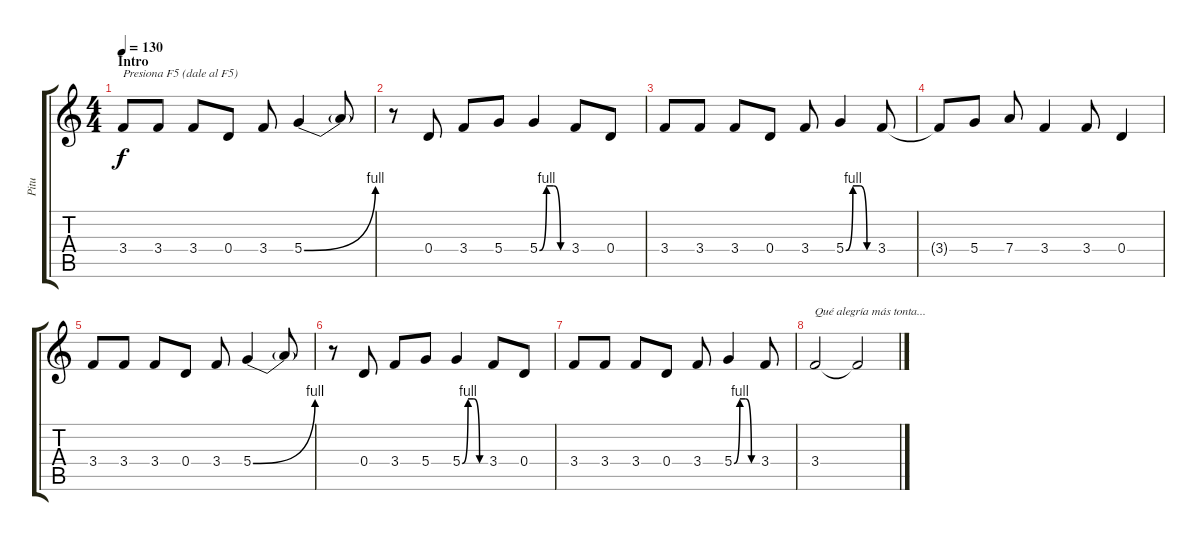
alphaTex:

\track ("Pitu" "Pitu") {instrument overdrivenguitar}
\staff {score tabs}
\tuning (E4 B3 G3 D3 A2 E2) {hide}
\ts (4 4)
\section ("" "Intro")
\tempo 130
\clef g2
\ks c
3.4.8{txt "Presiona F5 (dale al F5)" dy f instrument overdrivenguitar} 3.4.8 3.4.8 0.4.8 3.4.8 5.4{be (bend 0 0 60 4)}.4 5.4{t}.8 |
r.8 0.4.8 3.4.8 5.4.8 5.4{be (custom 0 0 15 4 30 4 45 0 60 0)}.4 3.4.8 0.4.8 |
3.4.8 3.4.8 3.4.8 0.4.8 3.4.8 5.4{be (custom 0 0 15 4 30 4 45 0 60 0)}.4 3.4.8 |
3.4{t}.8 5.4.8 7.4.8 3.4.4 3.4.8 0.4.4 |
3.4.8{volume 16} 3.4.8 3.4.8 0.4.8 3.4.8 5.4{be (bend 0 0 60 4)}.4 5.4{t}.8 |
r.8 0.4.8 3.4.8 5.4.8 5.4{be (custom 0 0 15 4 30 4 45 0 60 0)}.4 3.4.8 0.4.8 |
3.4.8 3.4.8 3.4.8 0.4.8 3.4.8 5.4{be (custom 0 0 15 4 30 4 45 0 60 0)}.4 3.4.8 |
3.4.2{txt "Qué alegría más tonta..."} 3.4{t}.2
